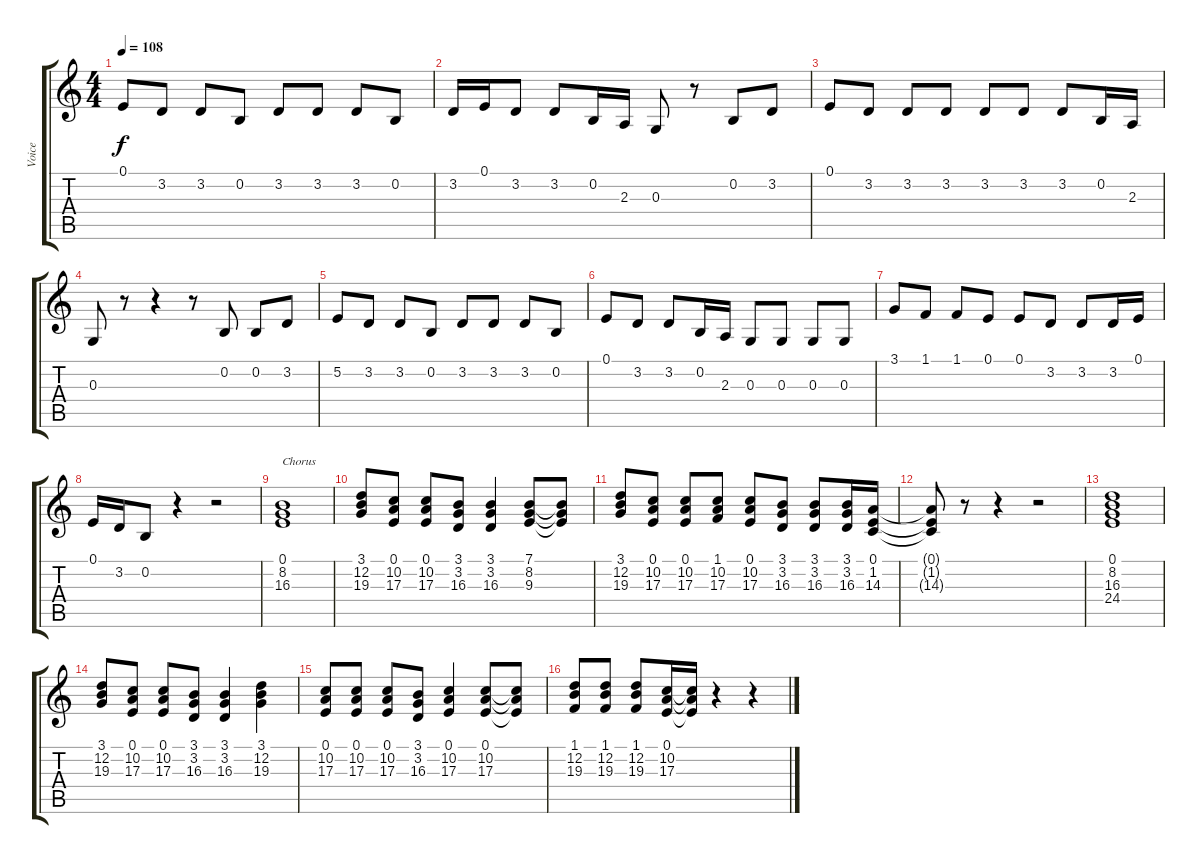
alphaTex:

\track ("Voice" "Voice") {instrument baritonesax}
\staff {score tabs}
\tuning (E4 B3 G3 D3 A2 E2) {hide}
\ts (4 4)
\tempo 108
\clef g2
\ks c
0.1.8{dy f} 3.2.8 3.2.8 0.2.8 3.2.8 3.2.8 3.2.8 0.2.8 |
3.2.16 0.1.16 3.2.8 3.2.8 0.2.16 2.3.16 0.3.8 r.8 0.2.8 3.2.8 |
0.1.8 3.2.8 3.2.8 3.2.8 3.2.8 3.2.8 3.2.8 0.2.16 2.3.16 |
0.3.8 r.8 r.4 r.8 0.2.8 0.2.8 3.2.8 |
5.2.8 3.2.8 3.2.8 0.2.8 3.2.8 3.2.8 3.2.8 0.2.8 |
0.1.8 3.2.8 3.2.8 0.2.16 2.3.16 0.3.8 0.3.8 0.3.8 0.3.8 |
3.1.8 1.1.8 1.1.8 0.1.8 0.1.8 3.2.8 3.2.8 3.2.16 0.1.16 |
0.1.16 3.2.16 0.2.8 r.4 r.2 |
(0.1 8.2 16.3).1{txt "Chorus"} |
(3.1 12.2 19.3).8 (0.1 10.2 17.3).8 (0.1 10.2 17.3).8 (3.1 3.2 16.3).8 (3.1 3.2 16.3).4 (7.1 8.2 9.3).8 (7.1{t} 8.2{t} 9.3{t}).8 |
(3.1 12.2 19.3).8 (0.1 10.2 17.3).8 (0.1 10.2 17.3).8 (1.1 10.2 17.3).8 (0.1 10.2 17.3).8 (3.1 3.2 16.3).8 (3.1 3.2 16.3).8 (3.1 3.2 16.3).16 (0.1 1.2 14.3).16 |
(0.1{t} 1.2{t} 14.3{t}).8 r.8 r.4 r.2 |
(0.1 8.2 16.3 24.4).1 |
(3.1 12.2 19.3).8 (0.1 10.2 17.3).8 (0.1 10.2 17.3).8 (3.1 3.2 16.3).8 (3.1 3.2 16.3).4 (3.1 12.2 19.3).4 |
(0.1 10.2 17.3).8 (0.1 10.2 17.3).8 (0.1 10.2 17.3).8 (3.1 3.2 16.3).8 (0.1 10.2 17.3).4 (0.1 10.2 17.3).8 (0.1{t} 10.2{t} 17.3{t}).8 |
(1.1 12.2 19.3).8 (1.1 12.2 19.3).8 (1.1 12.2 19.3).8 (0.1 10.2 17.3).16 (0.1{t} 10.2{t} 17.3{t}).16 r.4 r.4
